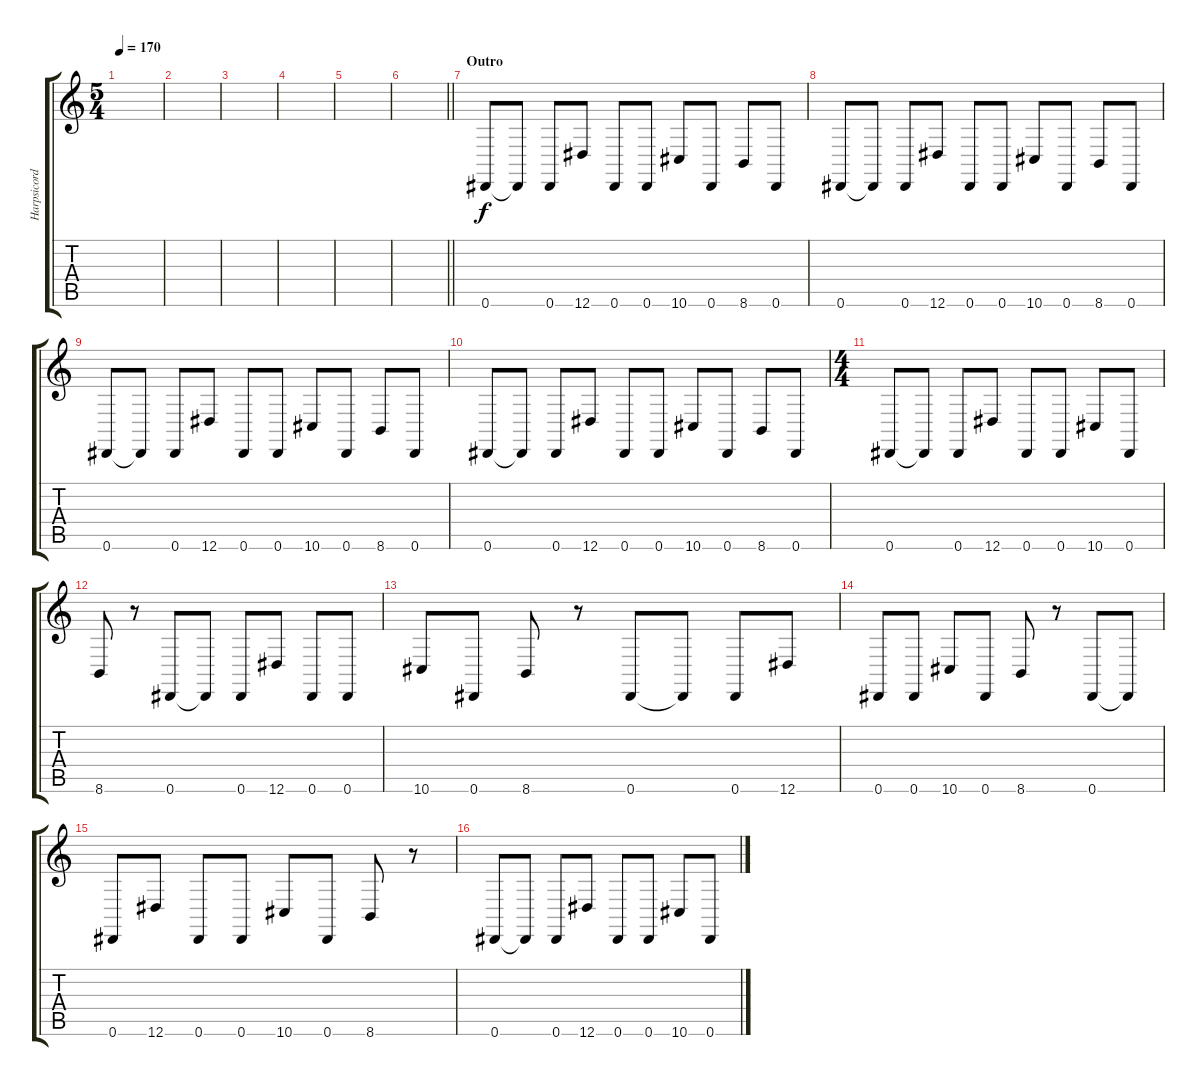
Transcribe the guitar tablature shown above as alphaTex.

\track ("Harpsicord" "Harpsicord") {instrument harpsichord}
\staff {score tabs}
\tuning (Eb4 Bb3 Gb3 Db3 Ab2 Eb2) {hide}
\ts (5 4)
\tempo 170
\clef g2
\ks c
|
|
|
|
|
\barLineRight lightlight
|
\section ("" "Outro")
0.6.8 0.6{t}.8 0.6.8 12.6.8 0.6.8 0.6.8 10.6.8 0.6.8 8.6.8 0.6.8 |
0.6.8 0.6{t}.8 0.6.8 12.6.8 0.6.8 0.6.8 10.6.8 0.6.8 8.6.8 0.6.8 |
0.6.8 0.6{t}.8 0.6.8 12.6.8 0.6.8 0.6.8 10.6.8 0.6.8 8.6.8 0.6.8 |
0.6.8 0.6{t}.8 0.6.8 12.6.8 0.6.8 0.6.8 10.6.8 0.6.8 8.6.8 0.6.8 |
\ts (4 4)
0.6.8 0.6{t}.8 0.6.8 12.6.8 0.6.8 0.6.8 10.6.8 0.6.8 |
8.6.8 r.8 0.6.8 0.6{t}.8 0.6.8 12.6.8 0.6.8 0.6.8 |
10.6.8 0.6.8 8.6.8 r.8 0.6.8 0.6{t}.8 0.6.8 12.6.8 |
0.6.8 0.6.8 10.6.8 0.6.8 8.6.8 r.8 0.6.8 0.6{t}.8 |
0.6.8 12.6.8 0.6.8 0.6.8 10.6.8 0.6.8 8.6.8 r.8 |
0.6.8 0.6{t}.8 0.6.8 12.6.8 0.6.8 0.6.8 10.6.8 0.6.8
